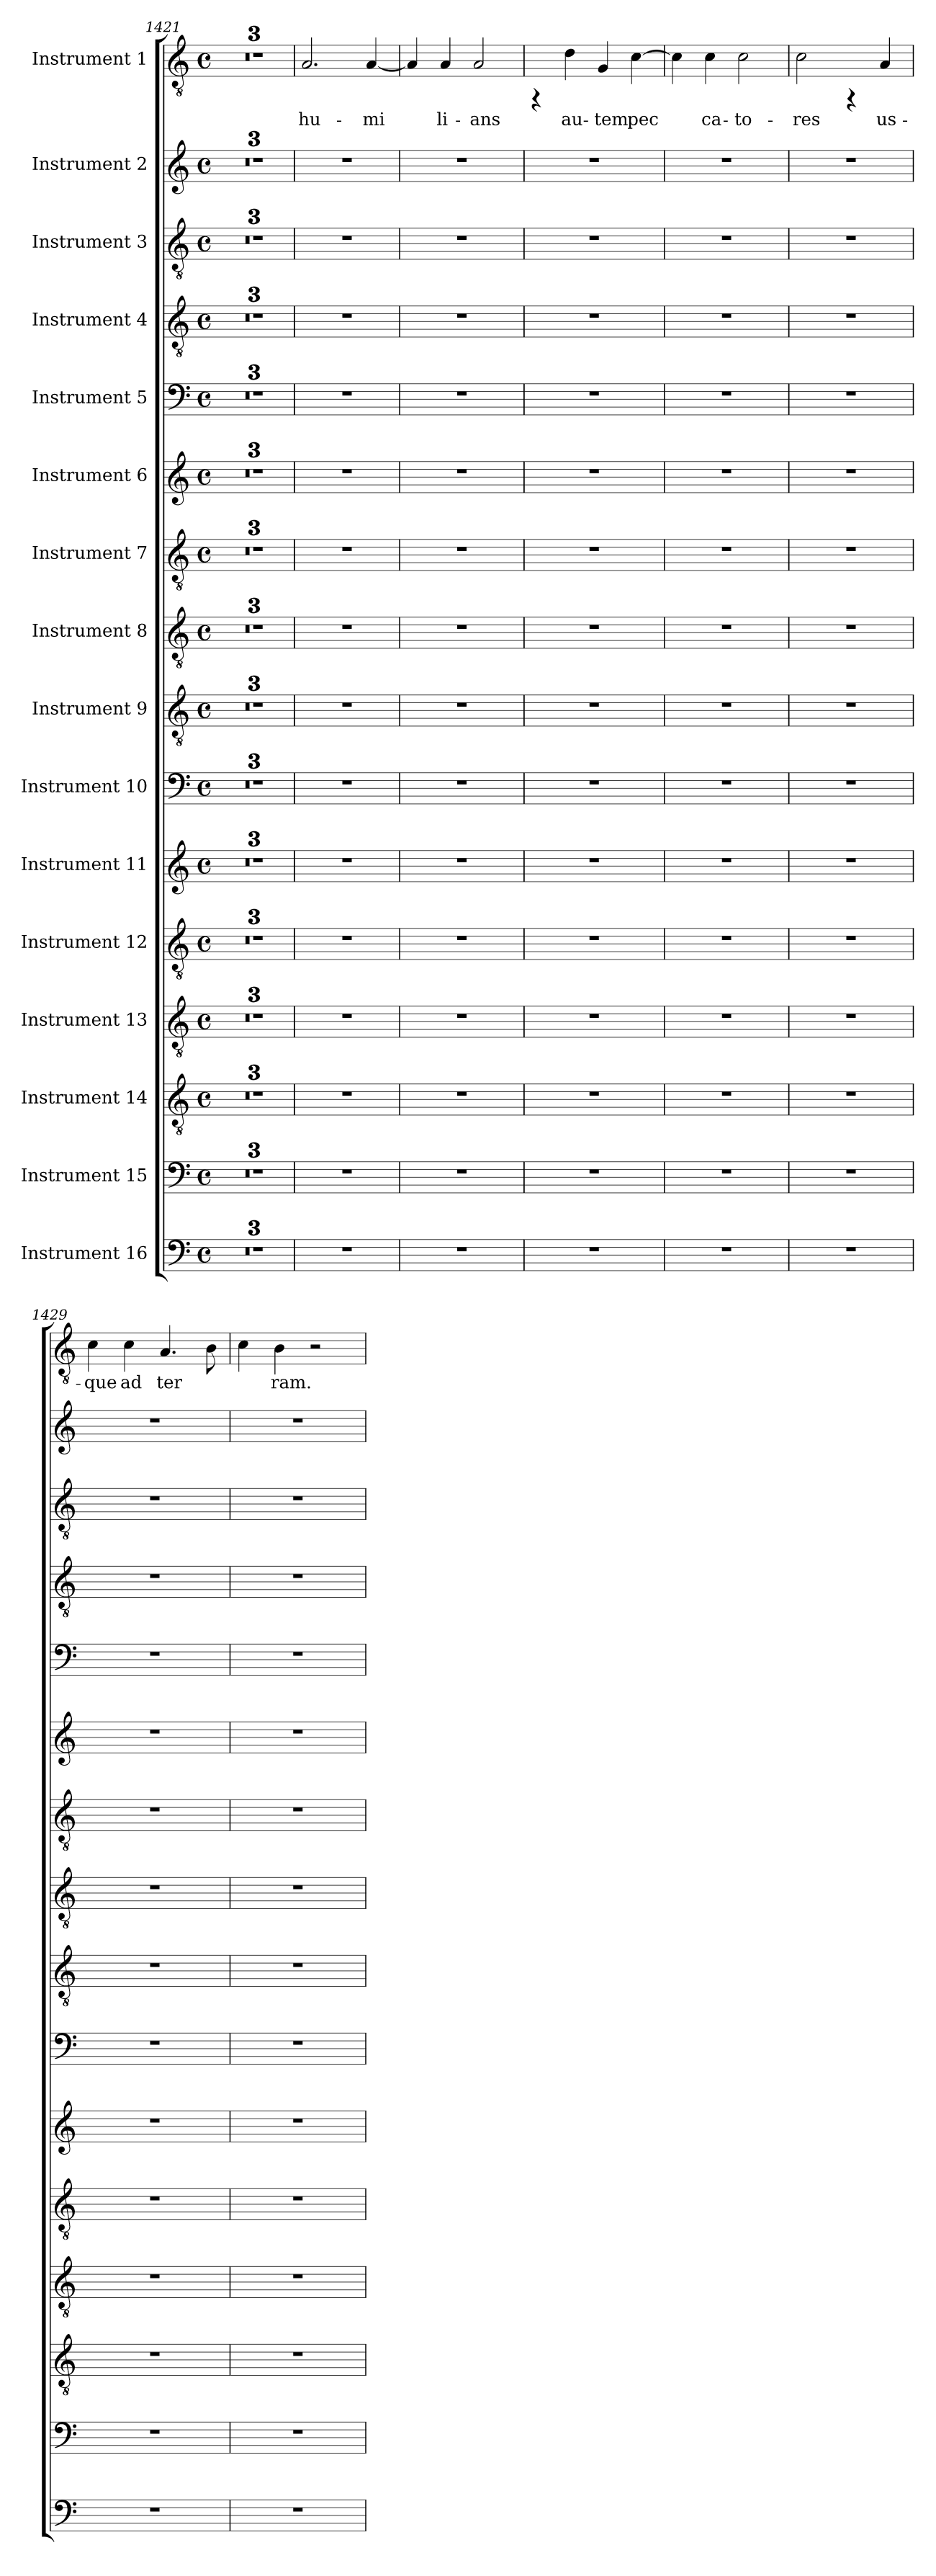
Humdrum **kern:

**kern	**kern	**kern	**kern	**kern	**kern	**kern	**kern	**kern	**kern	**kern	**kern	**kern	**kern	**kern	**kern	**text
*part16	*part15	*part14	*part13	*part12	*part11	*part10	*part9	*part8	*part7	*part6	*part5	*part4	*part3	*part2	*part1	*part1
*staff16	*staff15	*staff14	*staff13	*staff12	*staff11	*staff10	*staff9	*staff8	*staff7	*staff6	*staff5	*staff4	*staff3	*staff2	*staff1	*staff1
*I"Instrument 16	*I"Instrument 15	*I"Instrument 14	*I"Instrument 13	*I"Instrument 12	*I"Instrument 11	*I"Instrument 10	*I"Instrument 9	*I"Instrument 8	*I"Instrument 7	*I"Instrument 6	*I"Instrument 5	*I"Instrument 4	*I"Instrument 3	*I"Instrument 2	*I"Instrument 1	*
*clefF4	*clefF4	*clefGv2	*clefGv2	*clefGv2	*clefG2	*clefF4	*clefGv2	*clefGv2	*clefGv2	*clefG2	*clefF4	*clefGv2	*clefGv2	*clefG2	*clefGv2	*
*k[]	*k[]	*k[]	*k[]	*k[]	*k[]	*k[]	*k[]	*k[]	*k[]	*k[]	*k[]	*k[]	*k[]	*k[]	*k[]	*
*C:	*C:	*C:	*C:	*C:	*C:	*C:	*C:	*C:	*C:	*C:	*C:	*C:	*C:	*C:	*C:	*
*M4/4	*M4/4	*M4/4	*M4/4	*M4/4	*M4/4	*M4/4	*M4/4	*M4/4	*M4/4	*M4/4	*M4/4	*M4/4	*M4/4	*M4/4	*M4/4	*
*met(c)	*met(c)	*met(c)	*met(c)	*met(c)	*met(c)	*met(c)	*met(c)	*met(c)	*met(c)	*met(c)	*met(c)	*met(c)	*met(c)	*met(c)	*met(c)	*
=1421	=1421	=1421	=1421	=1421	=1421	=1421	=1421	=1421	=1421	=1421	=1421	=1421	=1421	=1421	=1421	=1421
1r	1r	1r	1r	1r	1r	1r	1r	1r	1r	1r	1r	1r	1r	1r	1r	.
=1422	=1422	=1422	=1422	=1422	=1422	=1422	=1422	=1422	=1422	=1422	=1422	=1422	=1422	=1422	=1422	=1422
1r	1r	1r	1r	1r	1r	1r	1r	1r	1r	1r	1r	1r	1r	1r	1r	.
=1423	=1423	=1423	=1423	=1423	=1423	=1423	=1423	=1423	=1423	=1423	=1423	=1423	=1423	=1423	=1423	=1423
1r	1r	1r	1r	1r	1r	1r	1r	1r	1r	1r	1r	1r	1r	1r	1r	.
=1424	=1424	=1424	=1424	=1424	=1424	=1424	=1424	=1424	=1424	=1424	=1424	=1424	=1424	=1424	=1424	=1424
!	!	!	!	!	!	!	!	!	!	!	!	!	!	!	!	!LO:LY:b:cj
1r	1r	1r	1r	1r	1r	1r	1r	1r	1r	1r	1r	1r	1r	1r	2.A/	hu-
!	!	!	!	!	!	!	!	!	!	!	!	!	!	!	!	!LO:LY:b:cj
.	.	.	.	.	.	.	.	.	.	.	.	.	.	.	[<4A/	-mi-
=1425	=1425	=1425	=1425	=1425	=1425	=1425	=1425	=1425	=1425	=1425	=1425	=1425	=1425	=1425	=1425	=1425
!	!	!	!	!	!	!	!	!	!	!	!	!	!	!	!	!LO:LY:b:cj
1r	1r	1r	1r	1r	1r	1r	1r	1r	1r	1r	1r	1r	1r	1r	4A/]	--
!	!	!	!	!	!	!	!	!	!	!	!	!	!	!	!	!LO:LY:b:cj
.	.	.	.	.	.	.	.	.	.	.	.	.	.	.	4A/	-li-
!	!	!	!	!	!	!	!	!	!	!	!	!	!	!	!	!LO:LY:b:cj
.	.	.	.	.	.	.	.	.	.	.	.	.	.	.	2A/	-ans
=1426	=1426	=1426	=1426	=1426	=1426	=1426	=1426	=1426	=1426	=1426	=1426	=1426	=1426	=1426	=1426	=1426
1r	1r	1r	1r	1r	1r	1r	1r	1r	1r	1r	1r	1r	1r	1r	4rFF	.
!	!	!	!	!	!	!	!	!	!	!	!	!	!	!	!	!LO:LY:b:cj
.	.	.	.	.	.	.	.	.	.	.	.	.	.	.	4d\	au-
!	!	!	!	!	!	!	!	!	!	!	!	!	!	!	!	!LO:LY:b:cj
.	.	.	.	.	.	.	.	.	.	.	.	.	.	.	4G/	-tem
!	!	!	!	!	!	!	!	!	!	!	!	!	!	!	!	!LO:LY:b:cj
.	.	.	.	.	.	.	.	.	.	.	.	.	.	.	[>4c\	pec-
=1427	=1427	=1427	=1427	=1427	=1427	=1427	=1427	=1427	=1427	=1427	=1427	=1427	=1427	=1427	=1427	=1427
!	!	!	!	!	!	!	!	!	!	!	!	!	!	!	!	!LO:LY:b:cj
1r	1r	1r	1r	1r	1r	1r	1r	1r	1r	1r	1r	1r	1r	1r	4c\]	--
!	!	!	!	!	!	!	!	!	!	!	!	!	!	!	!	!LO:LY:b:cj
.	.	.	.	.	.	.	.	.	.	.	.	.	.	.	4c\	-ca-
!	!	!	!	!	!	!	!	!	!	!	!	!	!	!	!	!LO:LY:b:cj
.	.	.	.	.	.	.	.	.	.	.	.	.	.	.	2c\	-to-
=1428	=1428	=1428	=1428	=1428	=1428	=1428	=1428	=1428	=1428	=1428	=1428	=1428	=1428	=1428	=1428	=1428
!	!	!	!	!	!	!	!	!	!	!	!	!	!	!	!	!LO:LY:b:cj
1r	1r	1r	1r	1r	1r	1r	1r	1r	1r	1r	1r	1r	1r	1r	2c\	-res
.	.	.	.	.	.	.	.	.	.	.	.	.	.	.	4rFF	.
!	!	!	!	!	!	!	!	!	!	!	!	!	!	!	!	!LO:LY:b:cj
.	.	.	.	.	.	.	.	.	.	.	.	.	.	.	4A/	us-
=1429	=1429	=1429	=1429	=1429	=1429	=1429	=1429	=1429	=1429	=1429	=1429	=1429	=1429	=1429	=1429	=1429
!	!	!	!	!	!	!	!	!	!	!	!	!	!	!	!	!LO:LY:b:cj
1r	1r	1r	1r	1r	1r	1r	1r	1r	1r	1r	1r	1r	1r	1r	4c\	-que
!	!	!	!	!	!	!	!	!	!	!	!	!	!	!	!	!LO:LY:b:cj
.	.	.	.	.	.	.	.	.	.	.	.	.	.	.	4c\	ad
!	!	!	!	!	!	!	!	!	!	!	!	!	!	!	!	!LO:LY:b:cj
.	.	.	.	.	.	.	.	.	.	.	.	.	.	.	4.A/	ter-
!	!	!	!	!	!	!	!	!	!	!	!	!	!	!	!	!LO:LY:b:cj
.	.	.	.	.	.	.	.	.	.	.	.	.	.	.	8B\	--
!!LO:LB:g=z
=1430	=1430	=1430	=1430	=1430	=1430	=1430	=1430	=1430	=1430	=1430	=1430	=1430	=1430	=1430	=1430	=1430
!	!	!	!	!	!	!	!	!	!	!	!	!	!	!	!	!LO:LY:b:cj
1r	1r	1r	1r	1r	1r	1r	1r	1r	1r	1r	1r	1r	1r	1r	4c\	--
!	!	!	!	!	!	!	!	!	!	!	!	!	!	!	!	!LO:LY:b:cj
.	.	.	.	.	.	.	.	.	.	.	.	.	.	.	4B\	-ram.
.	.	.	.	.	.	.	.	.	.	.	.	.	.	.	2r	.
=	=	=	=	=	=	=	=	=	=	=	=	=	=	=	=	=
*-	*-	*-	*-	*-	*-	*-	*-	*-	*-	*-	*-	*-	*-	*-	*-	*-
